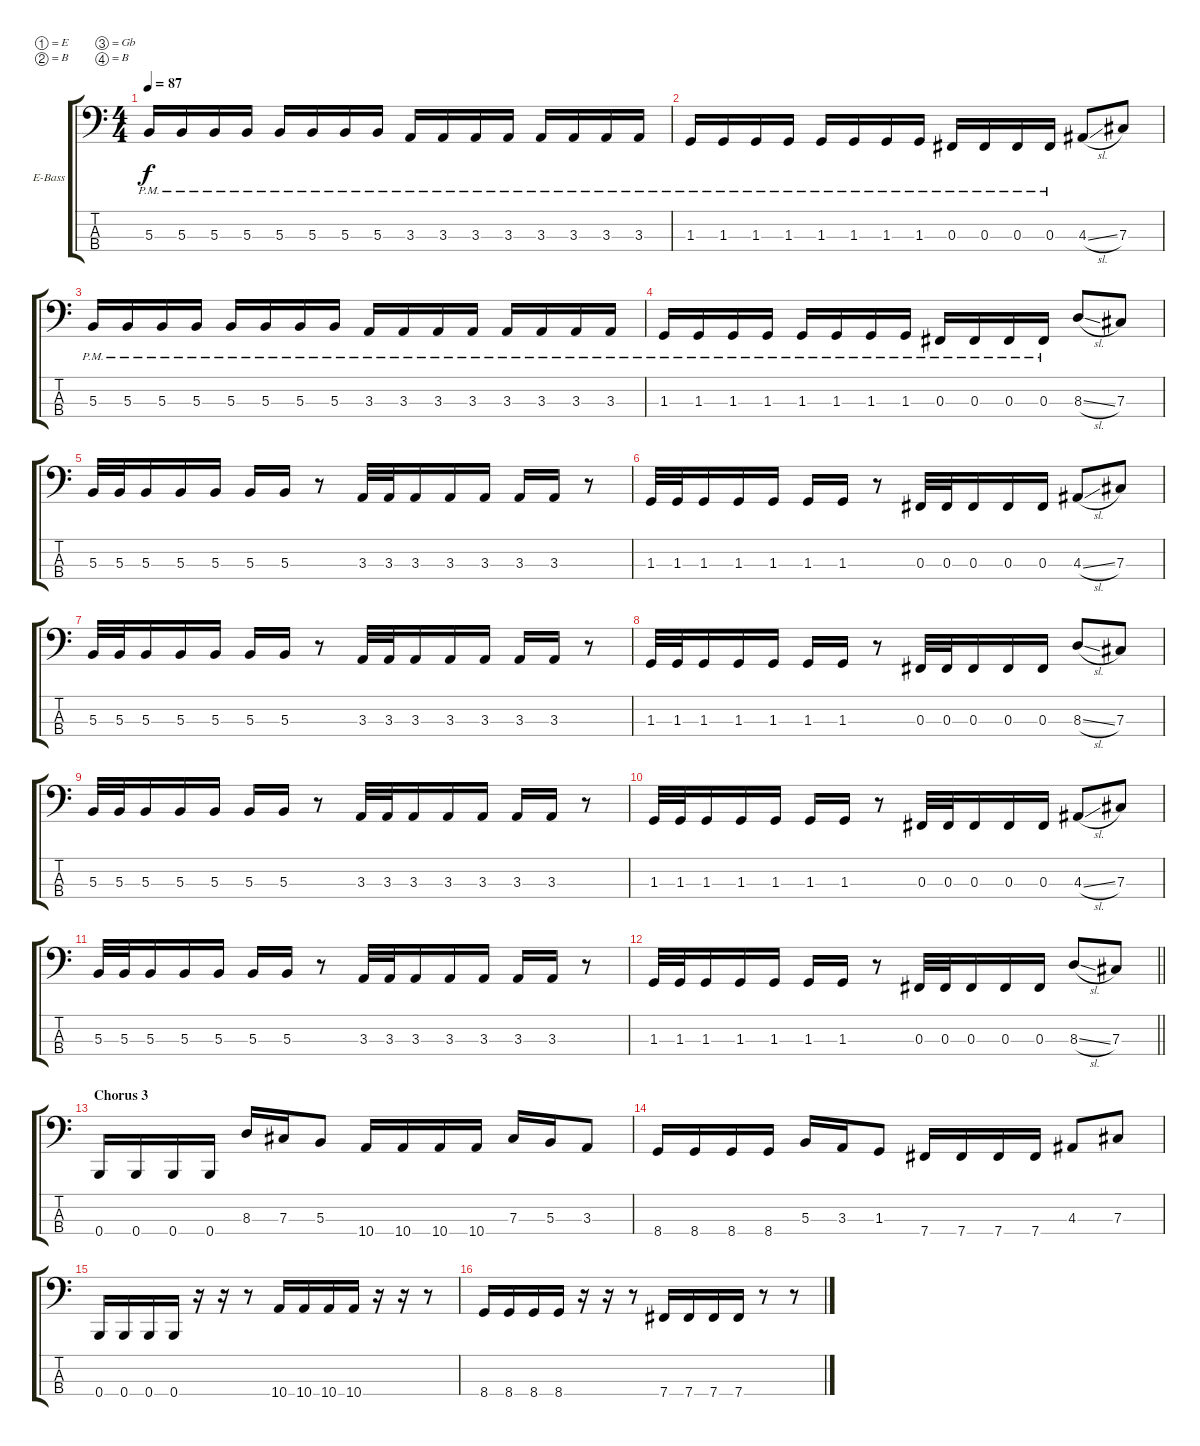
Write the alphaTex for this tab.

\bracketExtendMode groupsimilarinstruments
\firstSystemTrackNameOrientation horizontal
\otherSystemsTrackNameOrientation horizontal
\track ("Bass" "E-Bass") {instrument electricbasspick}
\staff {score tabs}
\tuning (E2 B1 Gb1 B0)
\ts (4 4)
\tempo 87
\clef f4
\ks c
5.3{pm}.16{dy f} 5.3{pm}.16 5.3{pm}.16 5.3{pm}.16 5.3{pm}.16 5.3{pm}.16 5.3{pm}.16 5.3{pm}.16 3.3{pm}.16 3.3{pm}.16 3.3{pm}.16 3.3{pm}.16 3.3{pm}.16 3.3{pm}.16 3.3{pm}.16 3.3{pm}.16 |
1.3{pm}.16 1.3{pm}.16 1.3{pm}.16 1.3{pm}.16 1.3{pm}.16 1.3{pm}.16 1.3{pm}.16 1.3{pm}.16 0.3{pm}.16 0.3{pm}.16 0.3{pm}.16 0.3{pm}.16 4.3{sl}.8 7.3.8 |
5.3{pm}.16 5.3{pm}.16 5.3{pm}.16 5.3{pm}.16 5.3{pm}.16 5.3{pm}.16 5.3{pm}.16 5.3{pm}.16 3.3{pm}.16 3.3{pm}.16 3.3{pm}.16 3.3{pm}.16 3.3{pm}.16 3.3{pm}.16 3.3{pm}.16 3.3{pm}.16 |
1.3{pm}.16 1.3{pm}.16 1.3{pm}.16 1.3{pm}.16 1.3{pm}.16 1.3{pm}.16 1.3{pm}.16 1.3{pm}.16 0.3{pm}.16 0.3{pm}.16 0.3{pm}.16 0.3{pm}.16 8.3{sl}.8 7.3.8 |
5.3.32 5.3.32 5.3.16 5.3.16 5.3.16 5.3.16 5.3.16 r.8 3.3.32 3.3.32 3.3.16 3.3.16 3.3.16 3.3.16 3.3.16 r.8 |
1.3.32 1.3.32 1.3.16 1.3.16 1.3.16 1.3.16 1.3.16 r.8 0.3.32 0.3.32 0.3.16 0.3.16 0.3.16 4.3{sl}.8 7.3.8 |
5.3.32 5.3.32 5.3.16 5.3.16 5.3.16 5.3.16 5.3.16 r.8 3.3.32 3.3.32 3.3.16 3.3.16 3.3.16 3.3.16 3.3.16 r.8 |
1.3.32 1.3.32 1.3.16 1.3.16 1.3.16 1.3.16 1.3.16 r.8 0.3.32 0.3.32 0.3.16 0.3.16 0.3.16 8.3{sl}.8 7.3.8 |
5.3.32 5.3.32 5.3.16 5.3.16 5.3.16 5.3.16 5.3.16 r.8 3.3.32 3.3.32 3.3.16 3.3.16 3.3.16 3.3.16 3.3.16 r.8 |
1.3.32 1.3.32 1.3.16 1.3.16 1.3.16 1.3.16 1.3.16 r.8 0.3.32 0.3.32 0.3.16 0.3.16 0.3.16 4.3{sl}.8 7.3.8 |
5.3.32 5.3.32 5.3.16 5.3.16 5.3.16 5.3.16 5.3.16 r.8 3.3.32 3.3.32 3.3.16 3.3.16 3.3.16 3.3.16 3.3.16 r.8 |
\barLineRight lightlight
1.3.32 1.3.32 1.3.16 1.3.16 1.3.16 1.3.16 1.3.16 r.8 0.3.32 0.3.32 0.3.16 0.3.16 0.3.16 8.3{sl}.8 7.3.8 |
\section ("" "Chorus 3")
0.4.16 0.4.16 0.4.16 0.4.16 8.3.16 7.3.16 5.3.8 10.4.16 10.4.16 10.4.16 10.4.16 7.3.16 5.3.16 3.3.8 |
8.4.16 8.4.16 8.4.16 8.4.16 5.3.16 3.3.16 1.3.8 7.4.16 7.4.16 7.4.16 7.4.16 4.3.8 7.3.8 |
0.4.16 0.4.16 0.4.16 0.4.16 r.16 r.16 r.8 10.4.16 10.4.16 10.4.16 10.4.16 r.16 r.16 r.8 |
8.4.16 8.4.16 8.4.16 8.4.16 r.16 r.16 r.8 7.4.16 7.4.16 7.4.16 7.4.16 r.8 r.8
